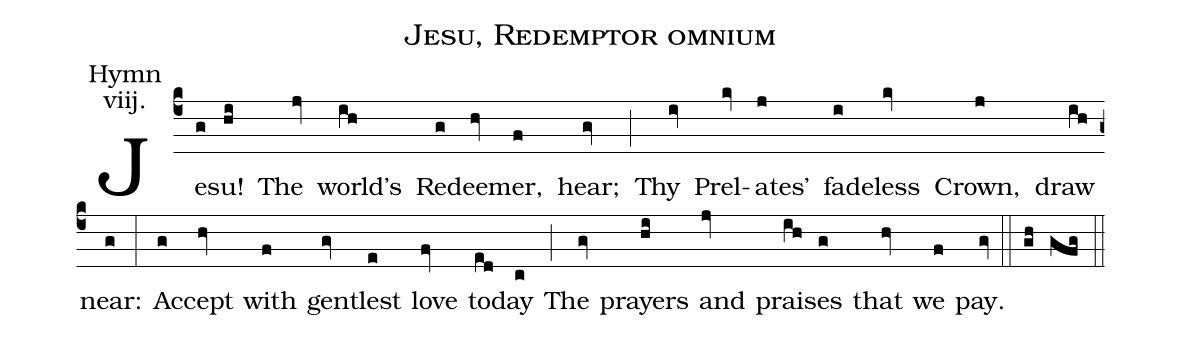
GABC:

name: Jesu, Redemptor omnium;
annotation: Hymn;
annotation: viij.;
mode: 8;
office-part: hymnus;
%%
(c4) Je(g)su!(hi) The(jv) world’s(ih) Re(g)deem(hv)er,(f) hear;(gv) (;)
Thy(iv) Prel(kv)ates’(j) fade(i)less(kv) Crown,(j) draw(ih) near:(g) (:)
Ac(g)cept(hv) with(f) gentl(gv)est(e) love(fv) to(ed)day(c) (;)
The(gv) prayers(hi) and(jv) prais(ih)es(g) that(hv) we(f) pay.(gv) (::)
(gh) (gfg) (::)
